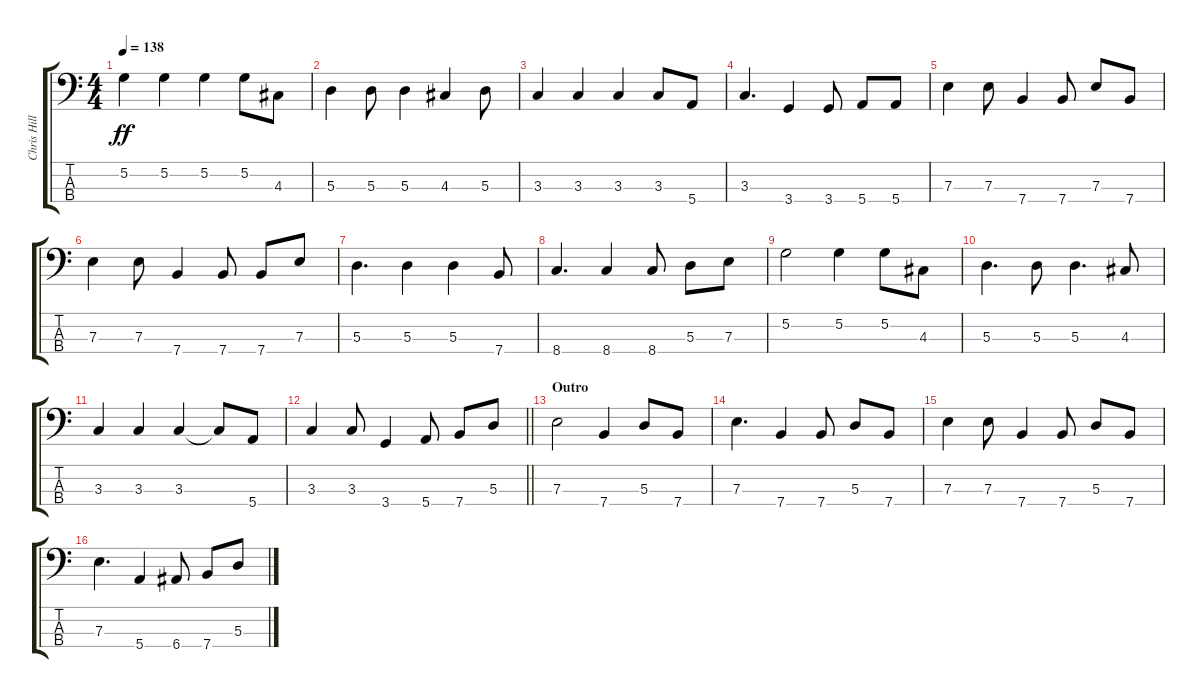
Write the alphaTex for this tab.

\track ("Chris Hillman" "Chris Hill") {instrument electricbassfinger}
\staff {score tabs}
\tuning (G2 D2 A1 E1) {hide}
\ts (4 4)
\tempo 138
\clef f4
\ks c
5.2.4{dy ff} 5.2.4 5.2.4 5.2.8 4.3.8 |
5.3.4 5.3.8 5.3.4 4.3.4 5.3.8 |
3.3.4 3.3.4 3.3.4 3.3.8 5.4.8 |
3.3.4{d} 3.4.4 3.4.8 5.4.8 5.4.8 |
7.3.4 7.3.8 7.4.4 7.4.8 7.3.8 7.4.8 |
7.3.4 7.3.8 7.4.4 7.4.8 7.4.8 7.3.8 |
5.3.4{d} 5.3.4 5.3.4 7.4.8 |
8.4.4{d} 8.4.4 8.4.8 5.3.8 7.3.8 |
5.2.2 5.2.4 5.2.8 4.3.8 |
5.3.4{d} 5.3.8 5.3.4{d} 4.3.8 |
3.3.4 3.3.4 3.3.4 3.3{t}.8 5.4.8 |
\barLineRight lightlight
3.3.4 3.3.8 3.4.4 5.4.8 7.4.8 5.3.8 |
\section ("" "Outro")
7.3.2 7.4.4 5.3.8 7.4.8 |
7.3.4{d} 7.4.4 7.4.8 5.3.8 7.4.8 |
7.3.4 7.3.8 7.4.4 7.4.8 5.3.8 7.4.8 |
7.3.4{d} 5.4.4 6.4.8 7.4.8 5.3.8
